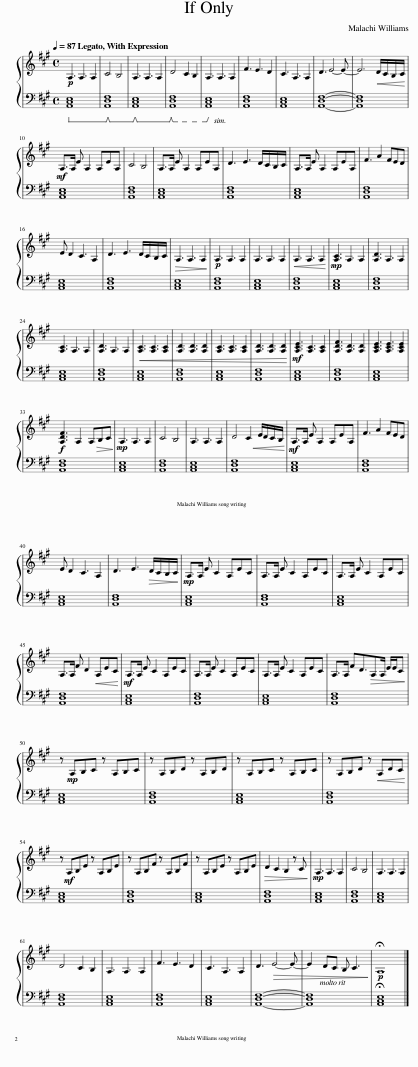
X:1
%%score { 1 | 2 }
L:1/8
Q:1/4=87
M:4/4
I:linebreak $
K:A
V:1 treble
V:2 bass
V:1
!p! A,3 A,3 A,2 | C4 B,4 | A,3 A,3 A,2 | D4 C2 B,2 | A,3 A,3 A,2 | %5
 F3 E3 D2 | C3 A,3 A,2 | D3 E4- E- | E6 D/C/B,/C/ |$!mf! A,>A, E A,2 A,EA, | %10
 C4 B,4 | A,>A, E A,2 A,EA, | D3 E3 D/C/B,/C/ | A,>A, E A,2 A,EA, | F3 A2 FED |$ %15
 E D2 C3 A,2 | D3 E3 D/C/B,/C/ | A,3 A,3 A,2 |!p! A,3 A,3 A,2 | A,3 A,3 A,2 | %20
!<(! A,3 A,3 A,2!<)! |!mp! [A,C]3 A,3 A,2 | [A,D]3 A,3 A,2 |$ [A,C]3 A,3 A,2 | [A,D]3 A,3 A,2 | %25
 [A,C]3 [A,C]3 [A,C]2 | [A,D]3 [A,D]3 [A,D]2 | [A,C]3 [A,C]3 [A,C]2 | [A,D]3 [A,D]3 [A,D]2 |!mf! [A,CE]3 [A,C]3 [A,C]2 | %30
 [A,DF]3 [A,D]3 [A,D]2 | [A,CE]3 [A,CE]3 [A,CE]2 |$!f! [A,DF]3 A,2 A,B,C |!mp! A,3 A,3 A,2 | C4 B,4 | %35
 A,3 A,3 A,2 | D4 C2 E/D/C/B,/ |!mf! A,>A, E A,2 A,EA, | F3 A2 FED |$ E D2 C3 A,2 | %40
 D3 E3!>(! D/C/B,/C/!>)! |!mp! A,>A, E C2 A,EC | A,>A, E C2 A,EC | A,>A, E C2 A,EC |$ A,>A, F D2!<(! A,EC!<)! | %45
!mf! A,>A, E C2 A,EC | A,>A, E C2 A,EC | A,>A, E C2 A,EC | A,>A, FD3/2!>(!A,A,/ E/E/C!>)! |$ z!mp! A,B,C z A,B,C | %50
 z A,B,D z A,B,D | z A,B,C z A,B,C | z A,B,D z!<(! A,DC!<)! |$ z!mf! A,B,E z A,B,E | z A,B,F z A,B,F | %55
 z A,B,E z A,B,E |!>(! D2 C2 B,2 z C!>)! |!mp! A,3 A,3 A,2 | C4 B,4 | A,3 A,3 A,2 |$ %60
 D4 C2 B,2 | A,3 A,3 A,2 | F3 E3 D2 | C3 A,3 A,2 | D3 E4- E- | %65
 E2!>(! DC B, C3!>)! |!p! !fermata!A,8 |] %67
V:2
!ped! [A,,C,E,]8!ped-up! |!ped! [A,,D,F,]8!ped-up! |!ped! [A,,C,E,]8!ped-up! |!ped! [A,,D,F,]8!ped-up! | [A,,C,E,]8 | %5
 [A,,D,F,]8 | [A,,C,E,]8 | [A,,D,F,]8- |!<(! [A,,D,F,]8!<)! |$ [A,,C,E,]8 | %10
 [A,,D,F,]8 | [A,,C,E,]8 | [A,,D,F,]8 | [A,,C,E,]8 | [A,,D,F,]8 |$ %15
 [A,,C,E,]8 | [A,,D,F,]8 |!>(! [A,,C,E,]8!>)! | [A,,D,F,]8 | [A,,C,E,]8 | %20
 [A,,D,F,]8 | [A,,C,E,]8 | [A,,D,F,]8 |$ [A,,C,E,]8 | [A,,D,F,]8 | %25
!<(! [A,,C,E,]8!<)! | [A,,D,F,]8 | [A,,C,E,]8 | [A,,D,F,]8 | [A,,C,E,]8 | %30
 [A,,D,F,]8 | [A,,C,E,]8 |$!>(! [A,,D,F,]8!>)! | [A,,C,E,]8 | [A,,D,F,]8 | %35
 [A,,C,E,]8 |!<(! [A,,D,F,]8!<)! | [A,,C,E,]8 | [A,,D,F,]8 |$ [A,,C,E,]8 | %40
 [A,,D,F,]8 | [A,,C,E,]8 | [A,,D,F,]8 | [A,,C,E,]8 |$ [A,,D,F,]8 | %45
 [A,,C,E,]8 | [A,,D,F,]8 | [A,,C,E,]8 | [A,,D,F,]8 |$ [A,,C,E,]8 | %50
 [A,,D,F,]8 | [A,,C,E,]8 | [A,,D,F,]8 |$ [A,,C,E,]8 | [A,,D,F,]8 | %55
 [A,,C,E,]8 | [A,,D,F,]8 | [A,,C,E,]8 | [A,,D,F,]8 | [A,,C,E,]8 |$ %60
 [A,,D,F,]8 | [A,,C,E,]8 | [A,,D,F,]8 | [A,,C,E,]8 | [A,,D,F,]8- | %65
 [A,,D,F,]8 | !fermata![A,,C,E,]8 |] %67
